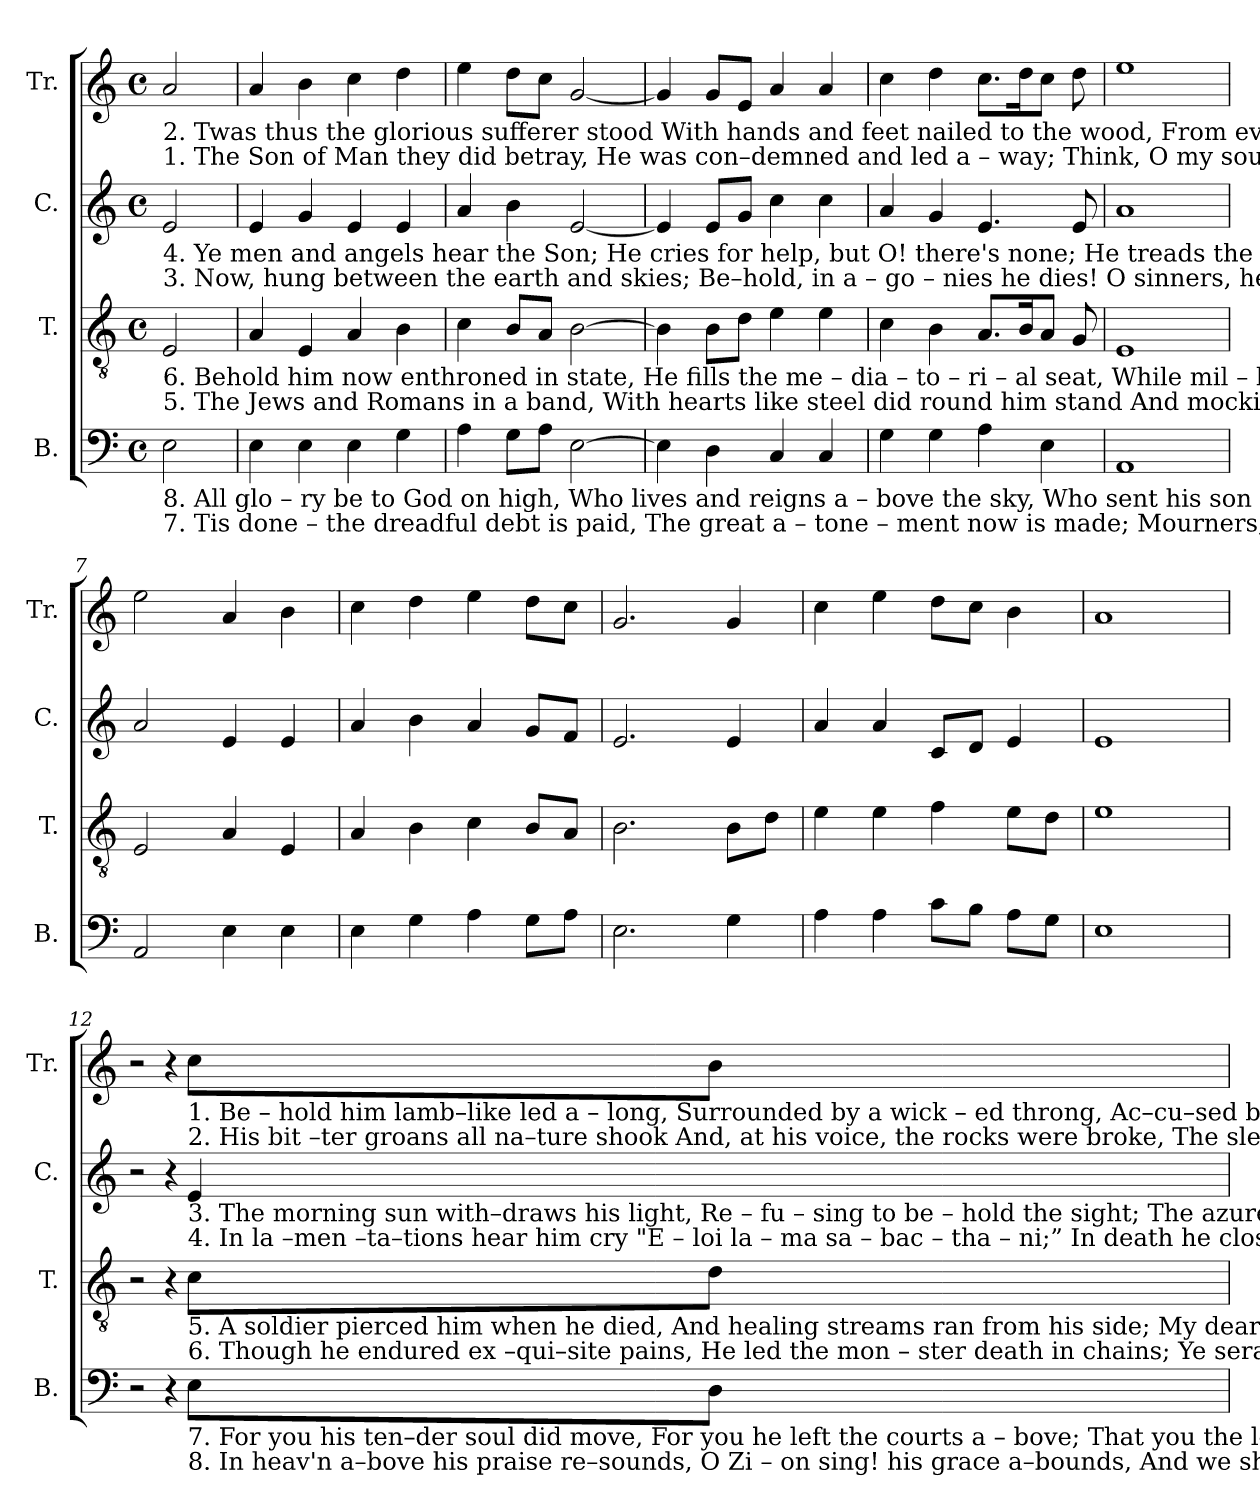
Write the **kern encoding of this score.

**kern	**kern	**kern	**kern
*part4	*part3	*part2	*part1
*staff4	*staff3	*staff2	*staff1
*I"B.	*I"T.	*I"C.	*I"Tr.
*I'B.	*I'T.	*I'C.	*I'Tr.
*clefF4	*clefGv2	*clefG2	*clefG2
*k[]	*k[]	*k[]	*k[]
*M4/4	*M4/4	*M4/4	*M4/4
*met(c)	*met(c)	*met(c)	*met(c)
*MM100	*MM100	*MM100	*MM100
=1	=1	=1	=1
!	!	!	!LO:TX:b:t=2. Twas thus the glorious sufferer stood  With  hands  and feet  nailed  to the wood,  From every wound a stream of blood  Came  flo–wing  down  a – main!
!	!	!	!LO:TX:b:t=1. The  Son  of  Man  they  did  betray,     He  was con–demned  and  led    a  –  way;   Think, O my soul on that dread day!   Look to  Mount Cal –  va   –    ry.
!	!	!LO:TX:b:t=4.  Ye  men  and  angels  hear  the  Son;       He  cries  for help, but  O!    there's  none;   He  treads  the  wine-press all alone, His  garments stained with blood&colon;	!
!	!	!LO:TX:b:t=3. Now, hung between the earth and skies;  Be–hold, in   a – go – nies         he    dies!    O  sinners,  hear  his mournful cries,  And  think  how  great  his  pain!	!
!	!LO:TX:b:t=6. Behold him now enthroned in state,       He  fills  the  me – dia – to – ri – al  seat,  While  mil – lions,  bowing  at  his  feet,  With  loud  Ho–san–nas   tell,	!	!
!	!LO:TX:b:t=5. The  Jews  and  Romans  in  a  band,       With hearts like steel did round  him stand  And mocking said “Come save the land,  Come try thy – self  to     save&colon;”	!	!
!LO:TX:b:t=8. All   glo – ry   be  to   God   on   high,      Who  lives  and  reigns  a – bove   the     sky,     Who sent his son  to  bleed  and die,  Glo–ry   to   him    be   given;	!	!	!
!LO:TX:b:t=7. Tis done – the dreadful debt is paid,      The  great  a – tone – ment  now  is     made;   Mourners, on him your guilt was laid  For you  he  spilt   his    blood,	!	!	!
2E\	2E/	2e/	2a/
=2	=2	=2	=2
4E\	4A/	4e/	4a/
4E\	4E/	4g/	4b\
4E\	4A/	4e/	4cc\
4G\	4B\	4e/	4dd\
=3	=3	=3	=3
4A\	4c\	4a/	4ee\
8G\L	8B/L	4b\	8dd\L
8A\J	8A/J	.	8cc\J
[2E\	[2B\	[2e/	[2g/
=4	=4	=4	=4
4E\]	4B\]	4e/]	4g/]
4D\	8B\L	8e/L	8g/L
.	8d\J	8g/J	8e/J
4C/	4e\	4cc\	4a/
4C/	4e\	4cc\	4a/
=5	=5	=5	=5
4G\	4c\	4a/	4cc\
4G\	4B\	4g/	4dd\
4A\	8.A/L	4.e/	8.cc\L
.	16B/K	.	16dd\K
4E\	8A/J	.	8cc\J
.	8G/	8e/	8dd\
=6	=6	=6	=6
1AA	1E	1a	1ee
=7	=7	=7	=7
2AA/	2E/	2a/	2ee\
4E\	4A/	4e/	4a/
4E\	4E/	4e/	4b\
=8	=8	=8	=8
4E\	4A/	4a/	4cc\
4G\	4B\	4b\	4dd\
4A\	4c\	4a/	4ee\
8G\L	8B/L	8g/L	8dd\L
8A\J	8A/J	8f/J	8cc\J
=9	=9	=9	=9
2.E\	2.B\	2.e/	2.g/
4G\	8B\L	4e/	4g/
.	8d\J	.	.
=10	=10	=10	=10
4A\	4e\	4a/	4cc\
4A\	4e\	4a/	4ee\
8c\L	4f\	8c/L	8dd\L
8B\J	.	8d/J	8cc\J
8A\L	8e\L	4e/	4b\
8G\J	8d\J	.	.
=11	=11	=11	=11
1E	1e	1e	1a
!!LO:LB:g=z
=12	=12	=12	=12
2r	2r	2r	2r
4r	4r	4r	4r
!	!	!	!LO:TX:b:t=1. Be  –  hold him lamb–like   led  a  –  long,        Surrounded    by    a     wick    –    ed   throng,  Ac–cu–sed   by   each   ly – ing  tongue,     For  thus  the
!	!	!	!LO:TX:b:t=2. His     bit –ter groans  all  na–ture   shook        And,  at  his  voice,  the  rocks  were   broke,   The sleeping saints their graves forsook    While  spiteful
!	!	!LO:TX:b:t=3. The      morning  sun  with–draws  his   light,       Re  –  fu – sing  to  be – hold        the   sight;  The  azure  sky  is   robed  in      night,         All   na – ture	!
!	!	!LO:TX:b:t=4.  In        la –men –ta–tions  hear   him    cry         "E  –   loi    la  – ma  sa – bac   –    tha –  ni;”   In  death  he  closed  his languid eyes         But  soon  did	!
!	!LO:TX:b:t=5. A     soldier  pierced  him  when  he   died,         And  healing  streams  ran  from   his    side;    My  dearest  Lord  was  cru–ci–fied,          And   justice	!	!
!	!LO:TX:b:t=6. Though  he  endured  ex –qui–site  pains,          He   led  the  mon – ster  death   in  chains;    Ye seraphs raise your loudest strains,         With  music	!	!
!LO:TX:b:t=7. For      you   his   ten–der  soul  did    move,       For  you  he   left   the  courts  a –  bove;   That you the length and breadth might prove, And height and	!	!	!
!LO:TX:b:t=8. In   heav'n   a–bove  his   praise re–sounds,       O      Zi – on  sing!  his  grace  a–bounds,    And  we  shall  shout  e – ter – nal   rounds,     In   fla–ming	!	!	!
8E\L	8c\L	4e/	8cc\L
8D\J	8d\J	.	8b\J
=	=	=	=
*-	*-	*-	*-
